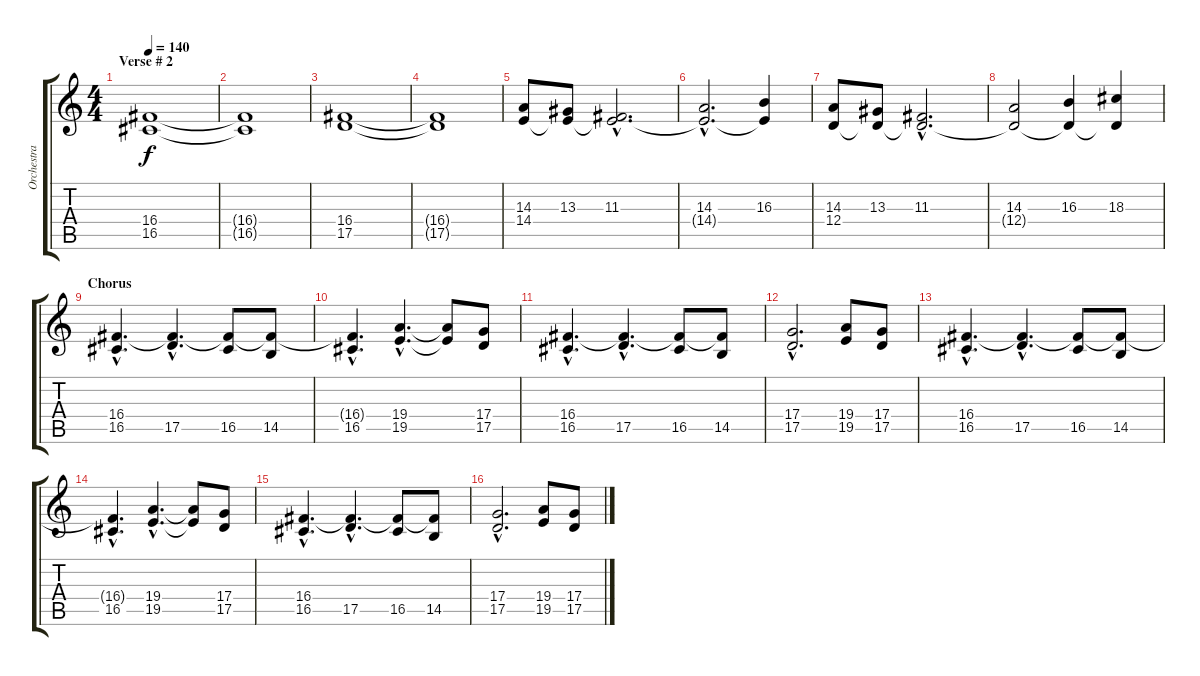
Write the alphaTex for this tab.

\track ("Orchestra - Strings" "Orchestra ") {instrument stringensemble1}
\staff {score tabs}
\tuning (E4 B3 G3 D3 A2 E2) {hide}
\ts (4 4)
\section ("" "Verse # 2")
\tempo 140
\clef g2
\ks c
(16.4 16.5).1{dy f} |
(16.4{t} 16.5{t}).1 |
(16.4 17.5).1 |
(16.4{t} 17.5{t}).1 |
(14.3 14.4).8 (13.3 14.4{t}).8 (11.3{hac} 14.4{hac t}).2{d} |
(14.3{hac} 14.4{hac t}).2{d} (16.3 14.4{t}).4 |
(14.3 12.4).8 (13.3 12.4{t}).8 (11.3{hac} 12.4{hac t}).2{d} |
(14.3 12.4{t}).2 (16.3 12.4{t}).4 (18.3 12.4{t}).4 |
\section ("" "Chorus")
(16.4{hac} 16.5{hac}).4{d} (16.4{hac t} 17.5{hac}).4{d} (16.4{t} 16.5).8 (16.4{t} 14.5).8 |
(16.4{hac t} 16.5{hac}).4{d} (19.4{hac} 19.5{hac}).4{d} (19.4{t} 19.5{t}).8 (17.4 17.5).8 |
(16.4{hac} 16.5{hac}).4{d} (16.4{hac t} 17.5{hac}).4{d} (16.4{t} 16.5).8 (16.4{t} 14.5).8 |
(17.4{hac} 17.5{hac}).2{d} (19.4 19.5).8 (17.4 17.5).8 |
(16.4{hac} 16.5{hac}).4{d} (16.4{hac t} 17.5{hac}).4{d} (16.4{t} 16.5).8 (16.4{t} 14.5).8 |
(16.4{hac t} 16.5{hac}).4{d} (19.4{hac} 19.5{hac}).4{d} (19.4{t} 19.5{t}).8 (17.4 17.5).8 |
(16.4{hac} 16.5{hac}).4{d} (16.4{hac t} 17.5{hac}).4{d} (16.4{t} 16.5).8 (16.4{t} 14.5).8 |
(17.4{hac} 17.5{hac}).2{d} (19.4 19.5).8 (17.4 17.5).8
